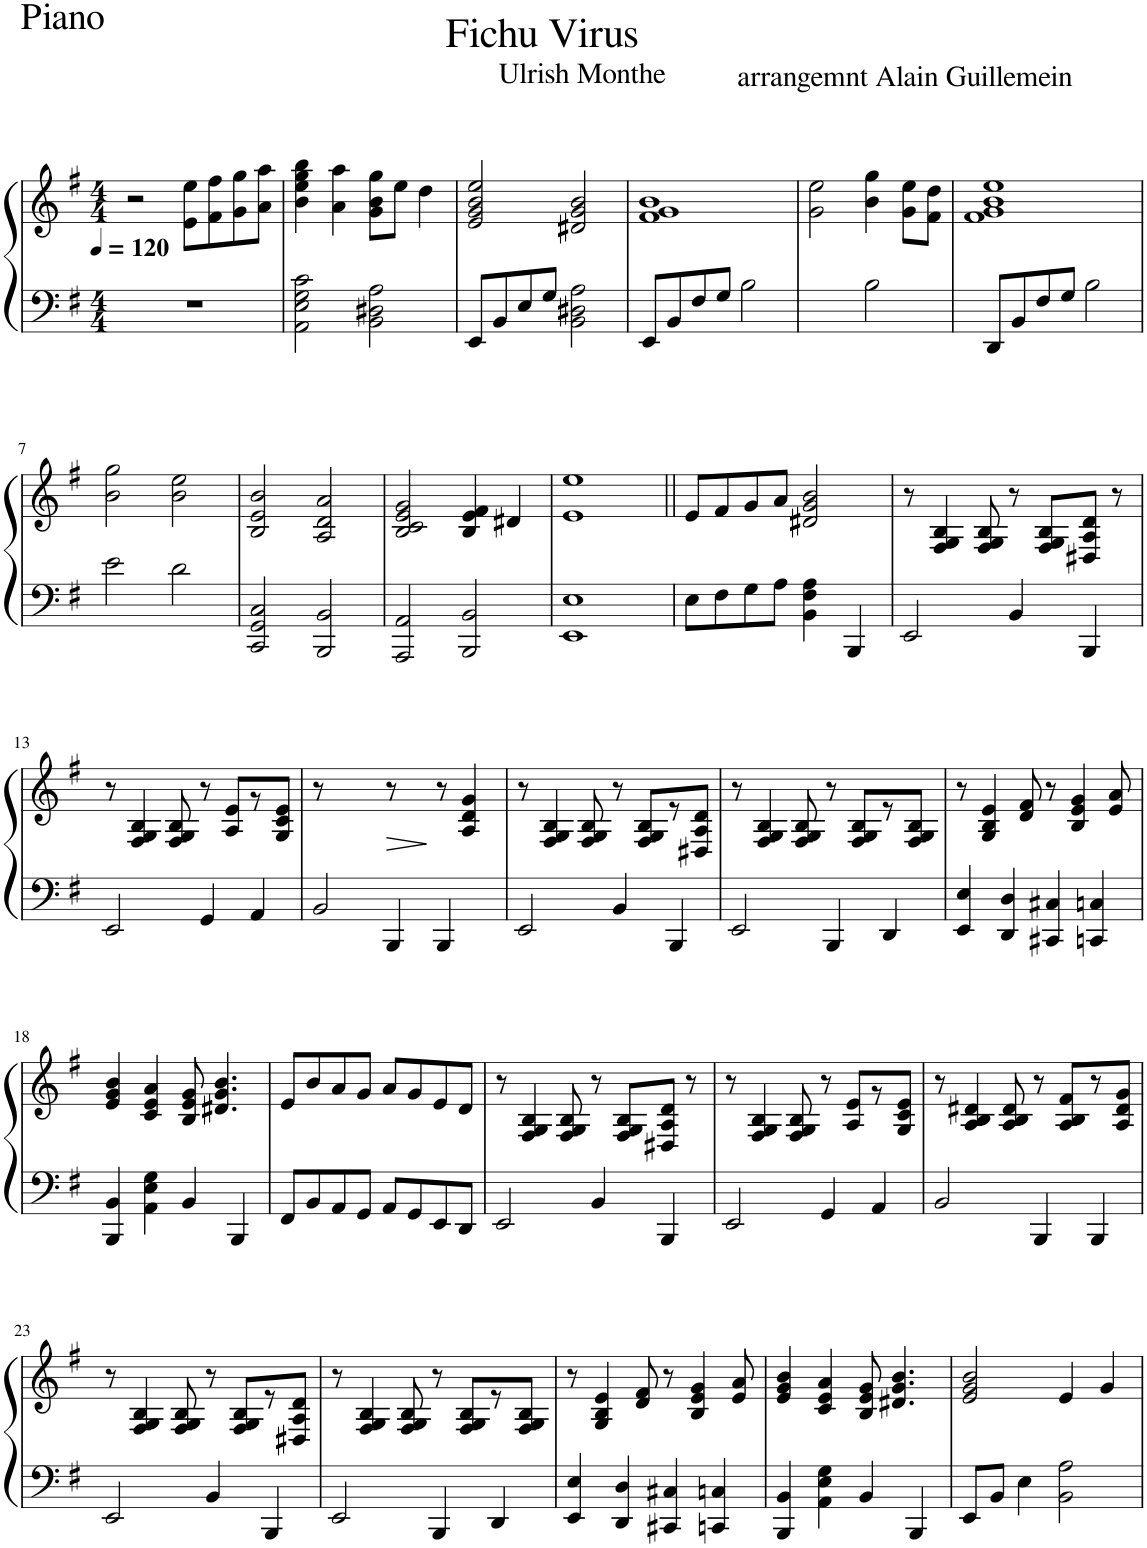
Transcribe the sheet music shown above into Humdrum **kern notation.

**kern	**kern	**dynam
*part1	*part1	*part1
*staff2	*staff1	*staff1/2
*I"Piano	*	*
*I'Pno	*	*
*clefF4	*clefG2	*
*k[f#]	*k[f#]	*
*M4/4	*M4/4	*
*MM120	*MM120	*
=1	=1	=1
1r	2r	.
.	8e\ 8ee\L	.
.	8f#\ 8ff#\	.
.	8g\ 8gg\	.
.	8a\ 8aa\J	.
=2	=2	=2
2AA\ 2E\ 2G\ 2c\	4b\ 4ee\ 4gg\ 4bb\	.
.	4a\ 4aa\	.
2BB\ 2D#X\ 2A\	8g\ 8b\ 8gg\L	.
.	8ee\J	.
.	4dd\	.
=3	=3	=3
8EE/L	2e/ 2g/ 2b/ 2ee/	.
8BB/	.	.
8E/	.	.
8G/J	.	.
2BB\ 2D#X\ 2A\	2d#X/ 2g/ 2b/	.
=4	=4	=4
8EE/L	1f# 1g 1b	.
8BB/	.	.
8F#/	.	.
8G/J	.	.
2B\	.	.
=5	=5	=5
2ryy	2g\ 2ee\	.
2B\	4b\ 4gg\	.
.	8g\ 8ee\L	.
.	8f#\ 8dd\J	.
=6	=6	=6
*	*^	*
8DD/L	1ee	1f# 1g 1b	.
8BB/	.	.	.
8F#/	.	.	.
8G/J	.	.	.
2B\	.	.	.
*	*v	*v	*
!!LO:LB:g=z
=7	=7	=7
2e\	2b\ 2gg\	.
2d\	2b\ 2ee\	.
=8	=8	=8
2CC/ 2GG/ 2C/	2B/ 2e/ 2b/	.
2BBB/ 2BB/	2A/ 2d/ 2a/	.
=9	=9	=9
2AAA/ 2AA/	2B/ 2c/ 2e/ 2g/	.
2BBB/ 2BB/	4B/ 4e/ 4f#/	.
.	4d#X/	.
=10	=10	=10
*^	*^	*
1E	1EE	1ee	1e	.
*v	*v	*	*	*
*	*v	*v	*
=11||	=11||	=11||
8E\L	8e/L	.
8F#\	8f#/	.
8G\	8g/	.
8A\J	8a/J	.
4BB\ 4F#\ 4A\	2d#X/ 2g/ 2b/	.
4BBB/	.	.
=12	=12	=12
2EE/	8r	.
.	4F#/ 4G/ 4B/	.
.	8F#/ 8G/ 8B/	.
4BB/	8r	.
.	8F#/ 8G/ 8B/L	.
4BBB/	8D#X/ 8A/ 8d/J	.
.	8r	.
!!LO:LB:g=z
=13	=13	=13
2EE/	8r	.
.	4F#/ 4G/ 4B/	.
.	8F#/ 8G/ 8B/	.
4GG/	8r	.
.	8A/ 8e/L	.
4AA/	8r	.
.	8G/ 8c/ 8e/J	.
=14	=14	=14
2BB/	8r	.
.	4.ryy	.
!	!	!LO:HP:b
4BBB/	8r	>
.	8ryy	.
4BBB/	8r	]
.	[8A/ [8d/ [8g/	.
8ryy	8ryy	.
=15	=15	=15
2EE/	8r	.
.	8A/] 8d/] 8g/]	.
.	4F#/ 4G/ 4B/	.
4BB/	8F#/ 8G/ 8B/	.
.	8r	.
4BBB/	8F#/ 8G/ 8B/L	.
.	8r	.
8ryy	8D#X/ 8A/ 8d/J	.
=16	=16	=16
2EE/	8r	.
.	4F#/ 4G/ 4B/	.
.	8F#/ 8G/ 8B/	.
4BBB/	8r	.
.	8F#/ 8G/ 8B/L	.
4DD/	8r	.
.	8F#/ 8G/ 8B/J	.
=17	=17	=17
4EE/ 4E/	8r	.
.	4G/ 4B/ 4e/	.
4DD/ 4D/	.	.
.	8d/ 8f#/	.
4CC#X/ 4C#X/	8r	.
.	4B/ 4e/ 4g/	.
4CCn/ 4Cn/	.	.
.	8e/ 8a/	.
!!LO:LB:g=z
=18	=18	=18
4BBB/ 4BB/	4e/ 4g/ 4b/	.
4AA\ 4E\ 4G\	4c/ 4e/ 4a/	.
4BB/	8B/ 8e/ 8g/	.
.	4.d#X/ 4.g/ 4.b/	.
4BBB/	.	.
=19	=19	=19
8FF#/L	8e/L	.
8BB/	8b/	.
8AA/	8a/	.
8GG/J	8g/J	.
8AA/L	8a/L	.
8GG/	8g/	.
8EE/	8e/	.
8DD/J	8d/J	.
=20	=20	=20
2EE/	8r	.
.	4F#/ 4G/ 4B/	.
.	8F#/ 8G/ 8B/	.
4BB/	8r	.
.	8F#/ 8G/ 8B/L	.
4BBB/	8D#X/ 8A/ 8d/J	.
.	8r	.
=21	=21	=21
2EE/	8r	.
.	4F#/ 4G/ 4B/	.
.	8F#/ 8G/ 8B/	.
4GG/	8r	.
.	8A/ 8e/L	.
4AA/	8r	.
.	8G/ 8c/ 8e/J	.
=22	=22	=22
2BB/	8r	.
.	4A/ 4B/ 4d#X/	.
.	8A/ 8B/ 8d#/	.
4BBB/	8r	.
.	8A/ 8B/ 8f#/L	.
4BBB/	8r	.
.	8A/ 8d#/ 8g/J	.
!!LO:LB:g=z
=23	=23	=23
2EE/	8r	.
.	4F#/ 4G/ 4B/	.
.	8F#/ 8G/ 8B/	.
4BB/	8r	.
.	8F#/ 8G/ 8B/L	.
4BBB/	8r	.
.	8D#X/ 8A/ 8d/J	.
=24	=24	=24
2EE/	8r	.
.	4F#/ 4G/ 4B/	.
.	8F#/ 8G/ 8B/	.
4BBB/	8r	.
.	8F#/ 8G/ 8B/L	.
4DD/	8r	.
.	8F#/ 8G/ 8B/J	.
=25	=25	=25
4EE/ 4E/	8r	.
.	4G/ 4B/ 4e/	.
4DD/ 4D/	.	.
.	8d/ 8f#/	.
4CC#X/ 4C#X/	8r	.
.	4B/ 4e/ 4g/	.
4CCn/ 4Cn/	.	.
.	8e/ 8a/	.
=26	=26	=26
4BBB/ 4BB/	4e/ 4g/ 4b/	.
4AA\ 4E\ 4G\	4c/ 4e/ 4a/	.
4BB/	8B/ 8e/ 8g/	.
.	4.d#X/ 4.g/ 4.b/	.
4BBB/	.	.
=27	=27	=27
8EE/L	2e/ 2g/ 2b/	.
8BB/J	.	.
4E\	.	.
2BB\ 2A\	4e/	.
.	4g/	.
=	=	=
*-	*-	*-
